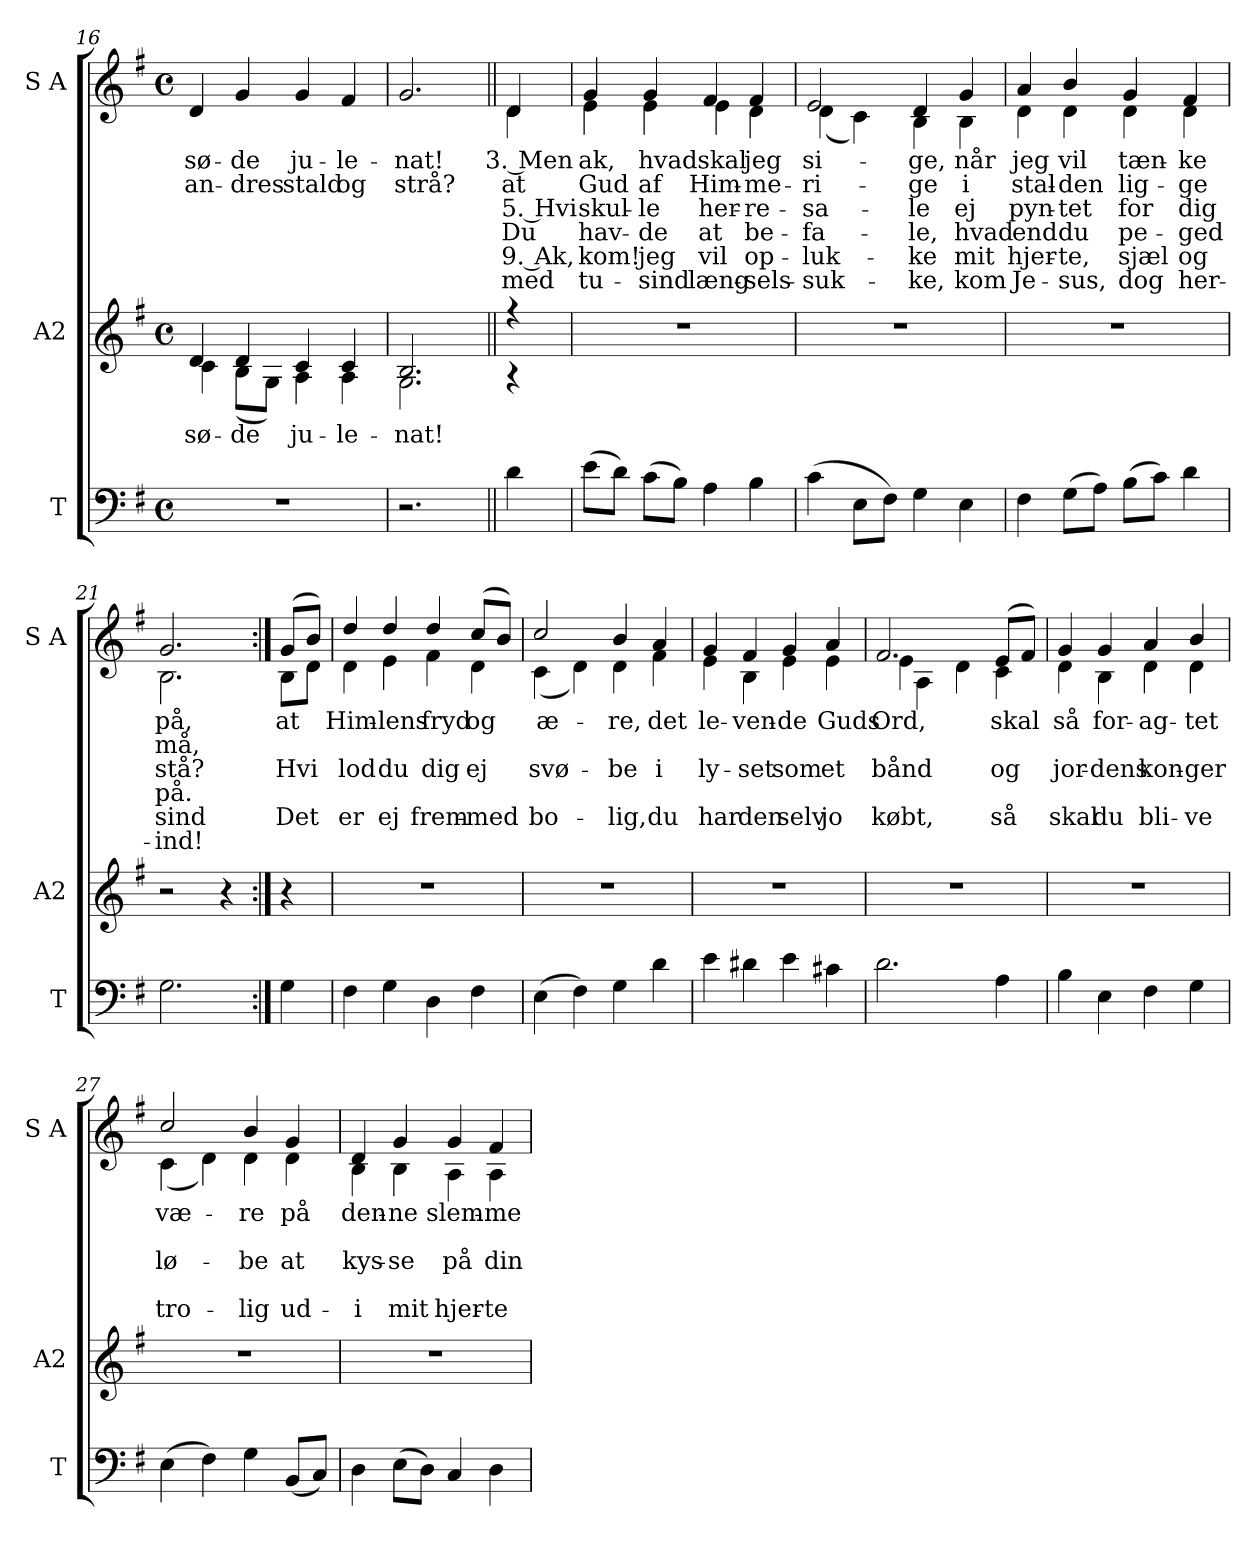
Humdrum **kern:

**kern	**kern	**text	**kern	**text	**text	**text	**text	**text	**text
*part3	*part2	*part2	*part1	*part1	*part1	*part1	*part1	*part1	*part1
*staff3	*staff2	*staff2	*staff1	*staff1	*staff1	*staff1	*staff1	*staff1	*staff1
*I"T	*I"A2	*	*I"S A	*	*	*	*	*	*
*I'T	*I'A2	*	*I'S A	*	*	*	*	*	*
!!LO:LB:g=z
*clefF4	*clefG2	*	*clefG2	*	*	*	*	*	*
*k[f#]	*k[f#]	*	*k[f#]	*	*	*	*	*	*
*M4/4	*M4/4	*	*M4/4	*	*	*	*	*	*
*met(c)	*met(c)	*	*met(c)	*	*	*	*	*	*
=16	=16	=16	=16	=16	=16	=16	=16	=16	=16
!	!	!LO:LY:b	!	!LO:LY:b	!LO:LY:b	!	!	!	!
*	*^	*	*	*	*	*	*	*	*
1r	4d/	4c\	sø-	4d/	sø-	an-	.	.	.	.
!	!	!	!LO:LY:b	!	!LO:LY:b	!LO:LY:b	!	!	!	!
.	4d/	(<8B\L	-de	4g/	-de	-dres	.	.	.	.
.	.	8G\J)	.	.	.	.	.	.	.	.
!	!	!	!LO:LY:b	!	!LO:LY:b	!LO:LY:b	!	!	!	!
.	4c/	4A\	ju-	4g/	ju-	stald	.	.	.	.
!	!	!	!LO:LY:b	!	!LO:LY:b	!LO:LY:b	!	!	!	!
.	4c/	4A\	-le-	4f#/	-le-	og	.	.	.	.
=17	=17	=17	=17	=17	=17	=17	=17	=17	=17	=17
!	!	!	!LO:LY:b	!	!LO:LY:b	!LO:LY:b	!	!	!	!
2.r	2.B/	2.G\	-nat!	2.g/	-nat!	strå?	.	.	.	.
=17X1||	=17X1||	=17X1||	=17X1||	=17X1||	=17X1||	=17X1||	=17X1||	=17X1||	=17X1||	=17X1||
!	!	!	!	!	!LO:LY:b	!LO:LY:b	!LO:LY:b	!LO:LY:b	!LO:LY:b	!LO:LY:b
*	*	*	*	*^	*	*	*	*	*	*
4d\	4r	4r	.	4d/	4d\	3. Men	at	5. Hvi	Du	9. Ak,	med
=18	=18	=18	=18	=18	=18	=18	=18	=18	=18	=18	=18
!	!	!	!	!	!	!LO:LY:b	!LO:LY:b	!LO:LY:b	!LO:LY:b	!LO:LY:b	!LO:LY:b
*	*v	*v	*	*	*	*	*	*	*	*	*
(>8e\L	1r	.	4g/	4e\	ak,	Gud	skul-	hav-	kom!	tu-
8d\J)	.	.	.	.	.	.	.	.	.	.
!	!	!	!	!	!LO:LY:b	!LO:LY:b	!LO:LY:b	!LO:LY:b	!LO:LY:b	!LO:LY:b
(>8c\L	.	.	4g/	4e\	hvad	af	-le	-de	jeg	-sind
8B\J)	.	.	.	.	.	.	.	.	.	.
!	!	!	!	!	!LO:LY:b	!LO:LY:b	!LO:LY:b	!LO:LY:b	!LO:LY:b	!LO:LY:b
4A\	.	.	4f#/	4e\	skal	Him-	her-	at	vil	læng-
!	!	!	!	!	!LO:LY:b	!LO:LY:b	!LO:LY:b	!LO:LY:b	!LO:LY:b	!LO:LY:b
4B\	.	.	4f#/	4d\	jeg	-me-	-re-	be-	op-	-sels-
=19	=19	=19	=19	=19	=19	=19	=19	=19	=19	=19
!	!	!	!	!	!LO:LY:b	!LO:LY:b	!LO:LY:b	!LO:LY:b	!LO:LY:b	!LO:LY:b
(>4c\	1r	.	2e/	(<4d\	si-	-ri-	-sa-	-fa-	-luk-	-suk-
8E\L	.	.	.	4c\)	.	.	.	.	.	.
8F#\J)	.	.	.	.	.	.	.	.	.	.
!	!	!	!	!	!LO:LY:b	!LO:LY:b	!LO:LY:b	!LO:LY:b	!LO:LY:b	!LO:LY:b
4G\	.	.	4d/	4B\	-ge,	-ge	-le	-le,	-ke	-ke,
!	!	!	!	!	!LO:LY:b	!LO:LY:b	!LO:LY:b	!LO:LY:b	!LO:LY:b	!LO:LY:b
4E\	.	.	4g/	4B\	når	i	ej	hvad	mit	kom
!!LO:PB:g=z	!!
=20	=20	=20	=20	=20	=20	=20	=20	=20	=20	=20
!	!	!	!	!	!LO:LY:b	!LO:LY:b	!LO:LY:b	!LO:LY:b	!LO:LY:b	!LO:LY:b
4F#\	1r	.	4a/	4d\	jeg	stal-	pyn-	end	hjer-	Je-
!	!	!	!	!	!LO:LY:b	!LO:LY:b	!LO:LY:b	!LO:LY:b	!LO:LY:b	!LO:LY:b
(>8G\L	.	.	4b/	4d\	vil	-den	-tet	du	-te,	-sus,
8A\J)	.	.	.	.	.	.	.	.	.	.
!	!	!	!	!	!LO:LY:b	!LO:LY:b	!LO:LY:b	!LO:LY:b	!LO:LY:b	!LO:LY:b
(>8B\L	.	.	4g/	4d\	tæn-	lig-	for	pe-	sjæl	dog
8c\J)	.	.	.	.	.	.	.	.	.	.
!	!	!	!	!	!LO:LY:b	!LO:LY:b	!LO:LY:b	!LO:LY:b	!LO:LY:b	!LO:LY:b
4d\	.	.	4f#/	4d\	-ke	-ge	dig	-ged	og	her-
=21	=21	=21	=21	=21	=21	=21	=21	=21	=21	=21
!	!	!	!	!	!LO:LY:b	!LO:LY:b	!LO:LY:b	!LO:LY:b	!LO:LY:b	!LO:LY:b
2.G\	2r	.	2.g/	2.B\	på,	må,	stå?	på.	sind	-ind!
.	4r	.	.	.	.	.	.	.	.	.
=21X2:|!	=21X2:|!	=21X2:|!	=21X2:|!	=21X2:|!	=21X2:|!	=21X2:|!	=21X2:|!	=21X2:|!	=21X2:|!	=21X2:|!
!	!	!	!	!	!LO:LY:b	!	!LO:LY:b	!	!LO:LY:b	!
4G\	4r	.	(>8g/L	8B\L	at	.	Hvi	.	Det	.
.	.	.	8b/J)	8d\J	.	.	.	.	.	.
=22	=22	=22	=22	=22	=22	=22	=22	=22	=22	=22
!	!	!	!	!	!LO:LY:b	!	!LO:LY:b	!	!LO:LY:b	!
4F#\	1r	.	4dd/	4d\	Him-	.	lod	.	er	.
!	!	!	!	!	!LO:LY:b	!	!LO:LY:b	!	!LO:LY:b	!
4G\	.	.	4dd/	4e\	-lens	.	du	.	ej	.
!	!	!	!	!	!LO:LY:b	!	!LO:LY:b	!	!LO:LY:b	!
4D\	.	.	4dd/	4f#\	fryd	.	dig	.	frem-	.
!	!	!	!	!	!LO:LY:b	!	!LO:LY:b	!	!LO:LY:b	!
4F#\	.	.	(>8cc/L	4d\	og	.	ej	.	-med	.
.	.	.	8b/J)	.	.	.	.	.	.	.
=23	=23	=23	=23	=23	=23	=23	=23	=23	=23	=23
!	!	!	!	!	!LO:LY:b	!	!LO:LY:b	!	!LO:LY:b	!
(>4E\	1r	.	2cc/	(<4c\	æ-	.	svø-	.	bo-	.
4F#\)	.	.	.	4d\)	.	.	.	.	.	.
!	!	!	!	!	!LO:LY:b	!	!LO:LY:b	!	!LO:LY:b	!
4G\	.	.	4b/	4d\	-re,	.	-be	.	-lig,	.
!	!	!	!	!	!LO:LY:b	!	!LO:LY:b	!	!LO:LY:b	!
4d\	.	.	4a/	4f#\	det	.	i	.	du	.
=24	=24	=24	=24	=24	=24	=24	=24	=24	=24	=24
!	!	!	!	!	!LO:LY:b	!	!LO:LY:b	!	!LO:LY:b	!
4e\	1r	.	4g/	4e\	le-	.	ly-	.	har	.
!	!	!	!	!	!LO:LY:b	!	!LO:LY:b	!	!LO:LY:b	!
4d#X\	.	.	4f#/	4B\	-ven-	.	-set	.	den	.
!	!	!	!	!	!LO:LY:b	!	!LO:LY:b	!	!LO:LY:b	!
4e\	.	.	4g/	4e\	-de	.	som	.	selv	.
!	!	!	!	!	!LO:LY:b	!	!LO:LY:b	!	!LO:LY:b	!
4c#X\	.	.	4a/	4e\	Guds	.	et	.	jo	.
!!LO:LB:g=z	!!
=25	=25	=25	=25	=25	=25	=25	=25	=25	=25	=25
!	!	!	!	!	!LO:LY:b	!	!LO:LY:b	!	!LO:LY:b	!
2.d\	1r	.	2.f#/	4e\	Ord,	.	bånd	.	købt,	.
.	.	.	.	4A\	.	.	.	.	.	.
.	.	.	.	4d\	.	.	.	.	.	.
!	!	!	!	!	!LO:LY:b	!	!LO:LY:b	!	!LO:LY:b	!
4A\	.	.	(>8e/L	4c\	skal	.	og	.	så	.
.	.	.	8f#/J)	.	.	.	.	.	.	.
=26	=26	=26	=26	=26	=26	=26	=26	=26	=26	=26
!	!	!	!	!	!LO:LY:b	!	!LO:LY:b	!	!LO:LY:b	!
4B\	1r	.	4g/	4d\	så	.	jor-	.	skal	.
!	!	!	!	!	!LO:LY:b	!	!LO:LY:b	!	!LO:LY:b	!
4E\	.	.	4g/	4B\	for-	.	-dens	.	du	.
!	!	!	!	!	!LO:LY:b	!	!LO:LY:b	!	!LO:LY:b	!
4F#\	.	.	4a/	4d\	-ag-	.	kon-	.	bli-	.
!	!	!	!	!	!LO:LY:b	!	!LO:LY:b	!	!LO:LY:b	!
4G\	.	.	4b/	4d\	-tet	.	-ger	.	-ve	.
=27	=27	=27	=27	=27	=27	=27	=27	=27	=27	=27
!	!	!	!	!	!LO:LY:b	!	!LO:LY:b	!	!LO:LY:b	!
(>4E\	1r	.	2cc/	(<4c\	væ-	.	lø-	.	tro-	.
4F#\)	.	.	.	4d\)	.	.	.	.	.	.
!	!	!	!	!	!LO:LY:b	!	!LO:LY:b	!	!LO:LY:b	!
4G\	.	.	4b/	4d\	-re	.	-be	.	-lig	.
!	!	!	!	!	!LO:LY:b	!	!LO:LY:b	!	!LO:LY:b	!
(<8BB/L	.	.	4g/	4d\	på	.	at	.	ud-	.
8C/J)	.	.	.	.	.	.	.	.	.	.
=28	=28	=28	=28	=28	=28	=28	=28	=28	=28	=28
!	!	!	!	!	!LO:LY:b	!	!LO:LY:b	!	!LO:LY:b	!
4D\	1r	.	4d/	4B\	den-	.	kys-	.	-i	.
!	!	!	!	!	!LO:LY:b	!	!LO:LY:b	!	!LO:LY:b	!
(>8E\L	.	.	4g/	4B\	-ne	.	-se	.	mit	.
8D\J)	.	.	.	.	.	.	.	.	.	.
!	!	!	!	!	!LO:LY:b	!	!LO:LY:b	!	!LO:LY:b	!
4C/	.	.	4g/	4A\	slem-	.	på	.	hjer-	.
!	!	!	!	!	!LO:LY:b	!	!LO:LY:b	!	!LO:LY:b	!
4D\	.	.	4f#/	4A\	-me	.	din	.	-te	.
*	*	*	*v	*v	*	*	*	*	*	*
=	=	=	=	=	=	=	=	=	=
*-	*-	*-	*-	*-	*-	*-	*-	*-	*-
